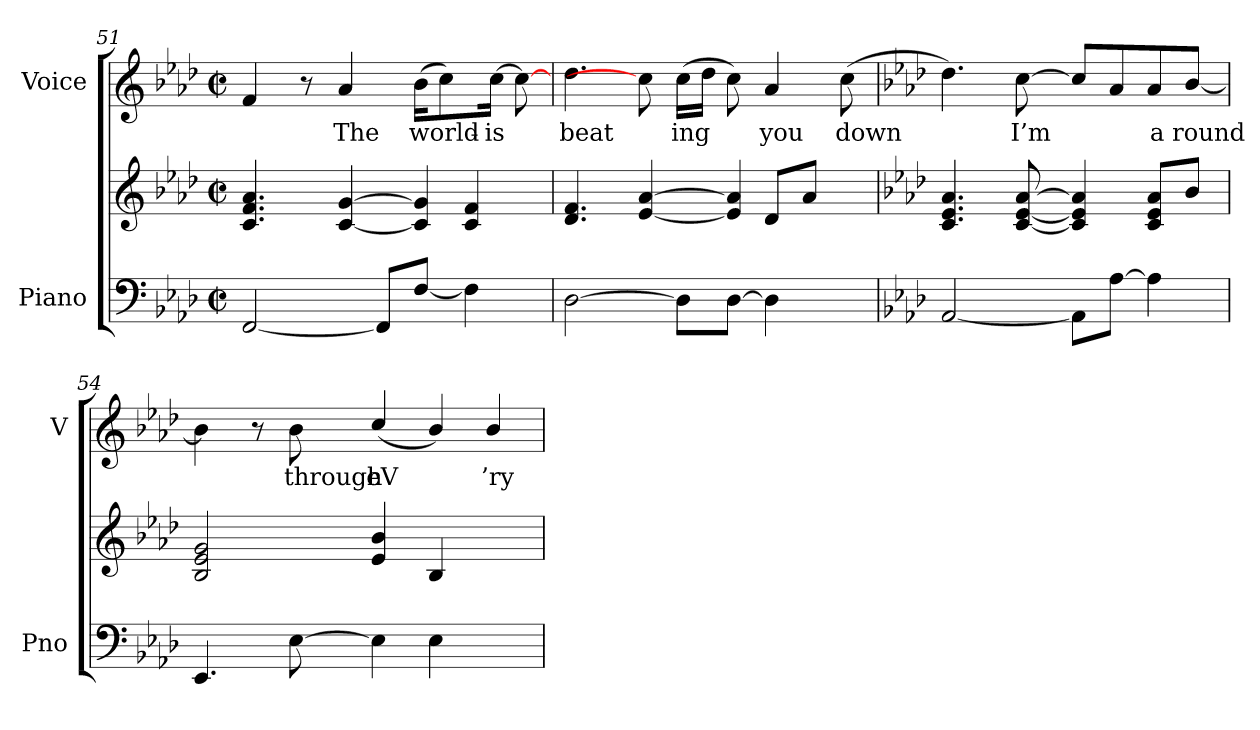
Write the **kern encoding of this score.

**kern	**kern	**kern	**text
*part2	*part2	*part1	*part1
*staff3	*staff2	*staff1	*staff1
*I"Piano	*	*I"Voice	*
*I'Pno	*	*I'V	*
*clefF4	*clefG2	*clefG2	*
*k[b-e-a-d-]	*k[b-e-a-d-]	*k[b-e-a-d-]	*
*M2/2	*M2/2	*M2/2	*
*met(c|)	*met(c|)	*met(c|)	*
=51	=51	=51	=51
*	*^	*	*
[<2FF/	4.c/ 4.f/ 4.a-/	2.ryy	4f/	.
.	.	.	8r	.
!	!	!	!	!LO:LY:b
.	[<4c/ [>4g/	.	4a-/	The
8FF/L]	.	.	.	.
!	!	!	!	!LO:LY:b
[>8F/J	4c/] 4g/]	.	(>16b-\KL	world-
.	.	.	8cc\)	.
4F\]	.	4c/ 4f/	.	.
!	!	!	!	!LO:LY:b
.	.	.	[>16cc\Jk	-is
.	8ryy	.	8cc\_	.
=52	=52	=52	=52	=52
!	!	!	!	!LO:LY:b
[>2D-\	4.d-/ 4.f/	2.ryy	4.dd-\	beat
.	[<4e-/ [>4a-/	.	8cc\]	.
!	!	!	!	!LO:LY:b
8D-\L]	.	.	(>16cc\LL	ing
.	.	.	16dd-\JJ	.
[>8D-\J	4e-/] 4a-/]	.	8cc\)	.
!	!	!	!	!LO:LY:b
4D-\]	.	8d-/L	4a-/	you
.	8ryy	8a-/J	.	.
!	!	!	!	!LO:LY:b
8ryy	8ryy	8ryy	(>8cc\	down
*	*v	*v	*	*
!!LO:PB:g=z
=53	=53	=53	=53
*k[b-e-a-d-]	*k[b-e-a-d-]	*k[b-e-a-d-]	*
[>2AA-/	4.c/ 4.e-/ 4.a-/	4.dd-\)	.
!	!	!	!LO:LY:b
.	[<8c/ [<8e-/ [>8a-/	[>8cc\	I’m
8AA-\L]	4c/] 4e-/] 4a-/]	8cc/L]	.
[>8A-\J	.	8a-/	.
!	!	!	!LO:LY:b
4A-\]	8c/ 8e-/ 8a-/L	8a-/	a
!	!	!	!LO:LY:b
.	8b-/J	[>8b-/J	round
=54	=54	=54	=54
4.EE-/	2B-/ 2e-/ 2g/	4b-\]	.
.	.	8r	.
!	!	!	!LO:LY:b
[>8E-\	.	8b-\	through
!	!	!	!LO:LY:b
4E-\]	4e-/ 4b-/	(<4cc/	eV
4E-\	4B-/	4b-/)	.
!	!	!	!LO:LY:b
4ryy	4ryy	4b-/	’ry
=	=	=	=
*-	*-	*-	*-
